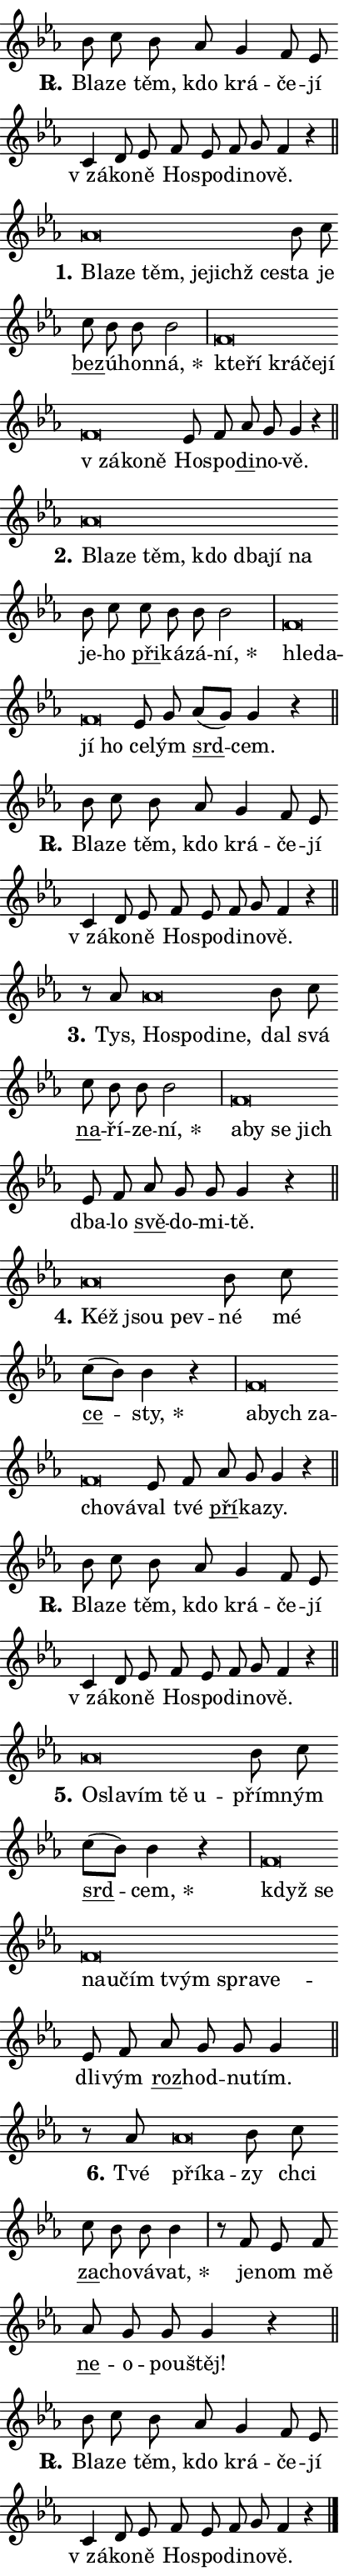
\version "2.24.0"
\header { tagline = "" }
\paper {
  indent = 0\cm
  top-margin = 0\cm
  right-margin = 0.13\cm % to fit lyric hyphens
  bottom-margin = 0\cm
  left-margin = 0\cm
  paper-width = 7\cm
  page-breaking = #ly:one-page-breaking
  system-system-spacing.basic-distance = #11
  score-system-spacing.basic-distance = #11
  ragged-last = ##f
}


%% Author: Thomas Morley
%% https://lists.gnu.org/archive/html/lilypond-user/2020-05/msg00002.html
#(define (line-position grob)
"Returns position of @var[grob} in current system:
   @code{'start}, if at first time-step
   @code{'end}, if at last time-step
   @code{'middle} otherwise
"
  (let* ((col (ly:item-get-column grob))
         (ln (ly:grob-object col 'left-neighbor))
         (rn (ly:grob-object col 'right-neighbor))
         (col-to-check-left (if (ly:grob? ln) ln col))
         (col-to-check-right (if (ly:grob? rn) rn col))
         (break-dir-left
           (and
             (ly:grob-property col-to-check-left 'non-musical #f)
             (ly:item-break-dir col-to-check-left)))
         (break-dir-right
           (and
             (ly:grob-property col-to-check-right 'non-musical #f)
             (ly:item-break-dir col-to-check-right))))
        (cond ((eqv? 1 break-dir-left) 'start)
              ((eqv? -1 break-dir-right) 'end)
              (else 'middle))))

#(define (tranparent-at-line-position vctor)
  (lambda (grob)
  "Relying on @code{line-position} select the relevant enry from @var{vctor}.
Used to determine transparency,"
    (case (line-position grob)
      ((end) (not (vector-ref vctor 0)))
      ((middle) (not (vector-ref vctor 1)))
      ((start) (not (vector-ref vctor 2))))))

noteHeadBreakVisibility =
#(define-music-function (break-visibility)(vector?)
"Makes @code{NoteHead}s transparent relying on @var{break-visibility}"
#{
  \override NoteHead.transparent =
    #(tranparent-at-line-position break-visibility)
#})

#(define delete-ledgers-for-transparent-note-heads
  (lambda (grob)
    "Reads whether a @code{NoteHead} is transparent.
If so this @code{NoteHead} is removed from @code{'note-heads} from
@var{grob}, which is supposed to be @code{LedgerLineSpanner}.
As a result ledgers are not printed for this @code{NoteHead}"
    (let* ((nhds-array (ly:grob-object grob 'note-heads))
           (nhds-list
             (if (ly:grob-array? nhds-array)
                 (ly:grob-array->list nhds-array)
                 '()))
           ;; Relies on the transparent-property being done before
           ;; Staff.LedgerLineSpanner.after-line-breaking is executed.
           ;; This is fragile ...
           (to-keep
             (remove
               (lambda (nhd)
                 (ly:grob-property nhd 'transparent #f))
               nhds-list)))
      ;; TODO find a better method to iterate over grob-arrays, similiar
      ;; to filter/remove etc for lists
      ;; For now rebuilt from scratch
      (set! (ly:grob-object grob 'note-heads)  '())
      (for-each
        (lambda (nhd)
          (ly:pointer-group-interface::add-grob grob 'note-heads nhd))
        to-keep))))

squashNotes = {
  \override NoteHead.X-extent = #'(-0.2 . 0.2)
  \override NoteHead.Y-extent = #'(-0.75 . 0)
  \override NoteHead.stencil =
    #(lambda (grob)
       (let ((pos (ly:grob-property grob 'staff-position)))
         (begin
           (if (< pos -7) (display "ERROR: Lower brevis then expected\n") (display "OK: Expected brevis position\n"))
           (if (<= pos -6) ly:text-interface::print ly:note-head::print))))
}
unSquashNotes = {
  \revert NoteHead.X-extent
  \revert NoteHead.Y-extent
  \revert NoteHead.stencil
}

hideNotes = \noteHeadBreakVisibility #begin-of-line-visible
unHideNotes = \noteHeadBreakVisibility #all-visible

% work-around for resetting accidentals
% https://lilypond.org/doc/v2.23/Documentation/notation/displaying-rhythms#unmetered-music
cadenzaMeasure = {
  \cadenzaOff
  \partial 1024 s1024
  \cadenzaOn
}

#(define-markup-command (accent layout props text) (markup?)
  "Underline accented syllable"
  (interpret-markup layout props
    #{\markup \override #'(offset . 4.3) \underline { #text }#}))

responsum = \markup \concat {
  "R" \hspace #-1.05 \path #0.1 #'((moveto 0 0.07) (lineto 0.9 0.8)) \hspace #0.05 "."
}

spaceSize = #0.6828661417322834 % exact space size for TeX Gyre Schola

\layout {
  \context {
    \Staff
    \remove "Time_signature_engraver"
    \override LedgerLineSpanner.after-line-breaking = #delete-ledgers-for-transparent-note-heads
  }
  \context {
    \Lyrics {
      \override LyricSpace.minimum-distance = \spaceSize
      \override LyricText.font-name = #"TeX Gyre Schola"
      \override LyricText.font-size = 1
      \override StanzaNumber.font-name = #"TeX Gyre Schola Bold"
      \override StanzaNumber.font-size = 1
    }
  }
  \context {
    \Score 
    \override NoteHead.text =
      #(lambda (grob) 
        (let ((pos (ly:grob-property grob 'staff-position)))
          #{\markup {
            \combine
              \halign #-0.55 \raise #(if (= pos -6) 0 0.5) \override #'(thickness . 2) \draw-line #'(3.2 . 0)
              \musicglyph "noteheads.sM1"
          }#}))
  }
}

% magnetic-lyrics.ily
%
%   written by
%     Jean Abou Samra <jean@abou-samra.fr>
%     Werner Lemberg <wl@gnu.org>
%
%   adapted by
%     Jiri Hon <jiri.hon@gmail.com>
%
% Version 2022-Apr-15

% https://www.mail-archive.com/lilypond-user@gnu.org/msg149350.html

#(define (Left_hyphen_pointer_engraver context)
   "Collect syllable-hyphen-syllable occurrences in lyrics and store
them in properties.  This engraver only looks to the left.  For
example, if the lyrics input is @code{foo -- bar}, it does the
following.

@itemize @bullet
@item
Set the @code{text} property of the @code{LyricHyphen} grob between
@q{foo} and @q{bar} to @code{foo}.

@item
Set the @code{left-hyphen} property of the @code{LyricText} grob with
text @q{foo} to the @code{LyricHyphen} grob between @q{foo} and
@q{bar}.
@end itemize

Use this auxiliary engraver in combination with the
@code{lyric-@/text::@/apply-@/magnetic-@/offset!} hook."
   (let ((hyphen #f)
         (text #f))
     (make-engraver
      (acknowledgers
       ((lyric-syllable-interface engraver grob source-engraver)
        (set! text grob)))
      (end-acknowledgers
       ((lyric-hyphen-interface engraver grob source-engraver)
        ;(when (not (grob::has-interface grob 'lyric-space-interface))
          (set! hyphen grob)));)
      ((stop-translation-timestep engraver)
       (when (and text hyphen)
         (ly:grob-set-object! text 'left-hyphen hyphen))
       (set! text #f)
       (set! hyphen #f)))))

#(define (lyric-text::apply-magnetic-offset! grob)
   "If the space between two syllables is less than the value in
property @code{LyricText@/.details@/.squash-threshold}, move the right
syllable to the left so that it gets concatenated with the left
syllable.

Use this function as a hook for
@code{LyricText@/.after-@/line-@/breaking} if the
@code{Left_@/hyphen_@/pointer_@/engraver} is active."
   (let ((hyphen (ly:grob-object grob 'left-hyphen #f)))
     (when hyphen
       (let ((left-text (ly:spanner-bound hyphen LEFT)))
         (when (grob::has-interface left-text 'lyric-syllable-interface)
           (let* ((common (ly:grob-common-refpoint grob left-text X))
                  (this-x-ext (ly:grob-extent grob common X))
                  (left-x-ext
                   (begin
                     ;; Trigger magnetism for left-text.
                     (ly:grob-property left-text 'after-line-breaking)
                     (ly:grob-extent left-text common X)))
                  ;; `delta` is the gap width between two syllables.
                  (delta (- (interval-start this-x-ext)
                            (interval-end left-x-ext)))
                  (details (ly:grob-property grob 'details))
                  (threshold (assoc-get 'squash-threshold details 0.2)))
             (when (< delta threshold)
               (let* (;; We have to manipulate the input text so that
                      ;; ligatures crossing syllable boundaries are not
                      ;; disabled.  For languages based on the Latin
                      ;; script this is essentially a beautification.
                      ;; However, for non-Western scripts it can be a
                      ;; necessity.
                      (lt (ly:grob-property left-text 'text))
                      (rt (ly:grob-property grob 'text))
                      (is-space (grob::has-interface hyphen 'lyric-space-interface))
                      (space (if is-space " " ""))
                      (extra-delta (if is-space spaceSize 0))
                      ;; Append new syllable.
                      (ltrt-space (if (and (string? lt) (string? rt))
                                (string-append lt space rt)
                                (make-concat-markup (list lt space rt))))
                      ;; Right-align `ltrt` to the right side.
                      (ltrt-space-markup (grob-interpret-markup
                               grob
                               (make-translate-markup
                                (cons (interval-length this-x-ext) 0)
                                (make-right-align-markup ltrt-space)))))
                 (begin
                   ;; Don't print `left-text`.
                   (ly:grob-set-property! left-text 'stencil #f)
                   ;; Set text and stencil (which holds all collected
                   ;; syllables so far) and shift it to the left.
                   (ly:grob-set-property! grob 'text ltrt-space)
                   (ly:grob-set-property! grob 'stencil ltrt-space-markup)
                   (ly:grob-translate-axis! grob (- (- delta extra-delta)) X))))))))))


#(define (lyric-hyphen::displace-bounds-first grob)
   ;; Make very sure this callback isn't triggered too early.
   (let ((left (ly:spanner-bound grob LEFT))
         (right (ly:spanner-bound grob RIGHT)))
     (ly:grob-property left 'after-line-breaking)
     (ly:grob-property right 'after-line-breaking)
     (ly:lyric-hyphen::print grob)))

squashThreshold = #0.4

\layout {
  \context {
    \Lyrics
    \consists #Left_hyphen_pointer_engraver
    \override LyricText.after-line-breaking =
      #lyric-text::apply-magnetic-offset!
    \override LyricHyphen.stencil = #lyric-hyphen::displace-bounds-first
    \override LyricText.details.squash-threshold = \squashThreshold
    \override LyricHyphen.minimum-distance = 0
    \override LyricHyphen.minimum-length = \squashThreshold
  }
}

squashText = \override LyricText.details.squash-threshold = 9999
unSquashText = \override LyricText.details.squash-threshold = \squashThreshold

leftText = \override LyricText.self-alignment-X = #LEFT
unLeftText = \revert LyricText.self-alignment-X

starOffset = #(lambda (grob) 
                (let ((x_offset (ly:self-alignment-interface::aligned-on-x-parent grob)))
                  (if (= x_offset 0) 0 (+ x_offset 1.2))))

star = #(define-music-function (syllable)(string?)
"Append star separator at the end of a syllable"
#{
  \once \override LyricText.X-offset = #starOffset
  \lyricmode { \markup {
    #syllable
    \override #'((font-name . "TeX Gyre Schola Bold")) \hspace #0.2 \lower #0.65 \larger "*"
  } }
#})

starAccent = #(define-music-function (syllable)(string?)
"Append star separator at the end of a syllable and make accent"
#{
  \once \override LyricText.X-offset = #starOffset
  \lyricmode { \markup {
    \accent #syllable
    \override #'((font-name . "TeX Gyre Schola Bold")) \hspace #0.2 \lower #0.65 \larger "*"
  } }
#})

breath = #(define-music-function (syllable)(string?)
"Append breathing indicator at the end of a syllable"
#{
  \lyricmode { \markup { #syllable "+" } }
#})

optionalBreath = #(define-music-function (syllable)(string?)
"Append optional breathing indicator at the end of a syllable"
#{
  \lyricmode { \markup { #syllable "(+)" } }
#})


\score {
    <<
        \new Voice = "melody" { \cadenzaOn \key es \major \relative { bes'8 c bes as g4 f8 es \bar "" c4 d8 es \bar "" f es f g f4 r \cadenzaMeasure \bar "||" \break } }
        \new Lyrics \lyricsto "melody" { \lyricmode { \set stanza = \responsum
Bla -- ze těm, kdo krá -- če -- jí "v zá" -- ko -- ně Ho -- spo -- di -- no -- vě. } }
    >>
    \layout {}
}

\score {
    <<
        \new Voice = "melody" { \cadenzaOn \key es \major \relative { \squashNotes as'\breve*1/16 \hideNotes \breve*1/16 \bar "" \breve*1/16 \bar "" \breve*1/16 \bar "" \breve*1/16 \breve*1/16 \bar "" \unHideNotes \unSquashNotes bes8 c \bar "" c bes bes bes2 \cadenzaMeasure \bar "|" \squashNotes f\breve*1/16 \hideNotes \breve*1/16 \bar "" \breve*1/16 \bar "" \breve*1/16 \bar "" \breve*1/16 \bar "" \breve*1/16 \bar "" \breve*1/16 \breve*1/16 \bar "" \unHideNotes \unSquashNotes es8 f \bar "" as g g4 r \cadenzaMeasure \bar "||" \break } }
        \new Lyrics \lyricsto "melody" { \lyricmode { \set stanza = "1."
\leftText Bla -- \squashText ze těm, je -- jichž ce -- \unLeftText \unSquashText sta je \markup \accent bez -- ú -- hon -- \star ná, \leftText kte -- \squashText ří krá -- če -- jí "v zá" -- ko -- ně \unLeftText \unSquashText Ho -- spo -- \markup \accent di -- no -- vě. } }
    >>
    \layout {}
}

\score {
    <<
        \new Voice = "melody" { \cadenzaOn \key es \major \relative { \squashNotes as'\breve*1/16 \hideNotes \breve*1/16 \bar "" \breve*1/16 \bar "" \breve*1/16 \bar "" \breve*1/16 \bar "" \breve*1/16 \breve*1/16 \bar "" \unHideNotes \unSquashNotes bes8 c \bar "" c bes bes bes2 \cadenzaMeasure \bar "|" \squashNotes f\breve*1/16 \hideNotes \breve*1/16 \bar "" \breve*1/16 \breve*1/16 \bar "" \unHideNotes \unSquashNotes es8 g \bar "" as[( g)] g4 r \cadenzaMeasure \bar "||" \break } }
        \new Lyrics \lyricsto "melody" { \lyricmode { \set stanza = "2."
\leftText Bla -- \squashText ze těm, kdo dba -- jí na \unLeftText \unSquashText je -- ho \markup \accent při -- ká -- zá -- \star ní, \leftText hle -- \squashText da -- jí ho \unLeftText \unSquashText ce -- lým \markup \accent srd -- cem. } }
    >>
    \layout {}
}

\score {
    <<
        \new Voice = "melody" { \cadenzaOn \key es \major \relative { bes'8 c bes as g4 f8 es \bar "" c4 d8 es \bar "" f es f g f4 r \cadenzaMeasure \bar "||" \break } }
        \new Lyrics \lyricsto "melody" { \lyricmode { \set stanza = \responsum
Bla -- ze těm, kdo krá -- če -- jí "v zá" -- ko -- ně Ho -- spo -- di -- no -- vě. } }
    >>
    \layout {}
}

\score {
    <<
        \new Voice = "melody" { \cadenzaOn \key es \major \relative { r8 as' \squashNotes as\breve*1/16 \hideNotes \breve*1/16 \bar "" \breve*1/16 \breve*1/16 \bar "" \unHideNotes \unSquashNotes bes8 c \bar "" c bes bes bes2 \cadenzaMeasure \bar "|" \squashNotes f\breve*1/16 \hideNotes \breve*1/16 \bar "" \breve*1/16 \breve*1/16 \bar "" \unHideNotes \unSquashNotes es8 f \bar "" as g g g4 r \cadenzaMeasure \bar "||" \break } }
        \new Lyrics \lyricsto "melody" { \lyricmode { \set stanza = "3."
Tys, \leftText Ho -- \squashText spo -- di -- ne, \unLeftText \unSquashText dal svá \markup \accent na -- ří -- ze -- \star ní, \leftText a -- \squashText by se jich \unLeftText \unSquashText dba -- lo \markup \accent svě -- do -- mi -- tě. } }
    >>
    \layout {}
}

\score {
    <<
        \new Voice = "melody" { \cadenzaOn \key es \major \relative { \squashNotes as'\breve*1/16 \hideNotes \breve*1/16 \breve*1/16 \bar "" \unHideNotes \unSquashNotes bes8 c \bar "" c[( bes)] bes4 r \cadenzaMeasure \bar "|" \squashNotes f\breve*1/16 \hideNotes \breve*1/16 \bar "" \breve*1/16 \bar "" \breve*1/16 \breve*1/16 \bar "" \unHideNotes \unSquashNotes es8 f \bar "" as g g4 r \cadenzaMeasure \bar "||" \break } }
        \new Lyrics \lyricsto "melody" { \lyricmode { \set stanza = "4."
\leftText Kéž \squashText jsou pev -- \unLeftText \unSquashText né mé \markup \accent ce -- \star sty, \leftText a -- \squashText bych za -- cho -- vá -- \unLeftText \unSquashText val tvé \markup \accent pří -- ka -- zy. } }
    >>
    \layout {}
}

\score {
    <<
        \new Voice = "melody" { \cadenzaOn \key es \major \relative { bes'8 c bes as g4 f8 es \bar "" c4 d8 es \bar "" f es f g f4 r \cadenzaMeasure \bar "||" \break } }
        \new Lyrics \lyricsto "melody" { \lyricmode { \set stanza = \responsum
Bla -- ze těm, kdo krá -- če -- jí "v zá" -- ko -- ně Ho -- spo -- di -- no -- vě. } }
    >>
    \layout {}
}

\score {
    <<
        \new Voice = "melody" { \cadenzaOn \key es \major \relative { \squashNotes as'\breve*1/16 \hideNotes \breve*1/16 \bar "" \breve*1/16 \bar "" \breve*1/16 \breve*1/16 \bar "" \unHideNotes \unSquashNotes bes8 c \bar "" c[( bes)] bes4 r \cadenzaMeasure \bar "|" \squashNotes f\breve*1/16 \hideNotes \breve*1/16 \bar "" \breve*1/16 \bar "" \breve*1/16 \bar "" \breve*1/16 \bar "" \breve*1/16 \bar "" \breve*1/16 \breve*1/16 \bar "" \unHideNotes \unSquashNotes es8 f \bar "" as g g g4 \cadenzaMeasure \bar "||" \break } }
        \new Lyrics \lyricsto "melody" { \lyricmode { \set stanza = "5."
\leftText O -- \squashText sla -- vím tě u -- \unLeftText \unSquashText přím -- ným \markup \accent srd -- \star cem, \leftText když \squashText se na -- u -- čím tvým spra -- ve -- \unLeftText \unSquashText dli -- vým \markup \accent roz -- hod -- nu -- tím. } }
    >>
    \layout {}
}

\score {
    <<
        \new Voice = "melody" { \cadenzaOn \key es \major \relative { r8 as' \squashNotes as\breve*1/16 \hideNotes \breve*1/16 \bar "" \unHideNotes \unSquashNotes bes8 c \bar "" c bes bes bes4 \cadenzaMeasure \bar "|" r8 f es8 f \bar "" as g g g4 r \cadenzaMeasure \bar "||" \break } }
        \new Lyrics \lyricsto "melody" { \lyricmode { \set stanza = "6."
Tvé \leftText pří -- \squashText ka -- \unLeftText \unSquashText zy chci \markup \accent za -- cho -- vá -- \star vat, je -- nom mě \markup \accent ne -- o -- pou -- štěj! } }
    >>
    \layout {}
}

\score {
    <<
        \new Voice = "melody" { \cadenzaOn \key es \major \relative { bes'8 c bes as g4 f8 es \bar "" c4 d8 es \bar "" f es f g f4 r \cadenzaMeasure \bar "||" \break } \bar "|." }
        \new Lyrics \lyricsto "melody" { \lyricmode { \set stanza = \responsum
Bla -- ze těm, kdo krá -- če -- jí "v zá" -- ko -- ně Ho -- spo -- di -- no -- vě. } }
    >>
    \layout {}
}
